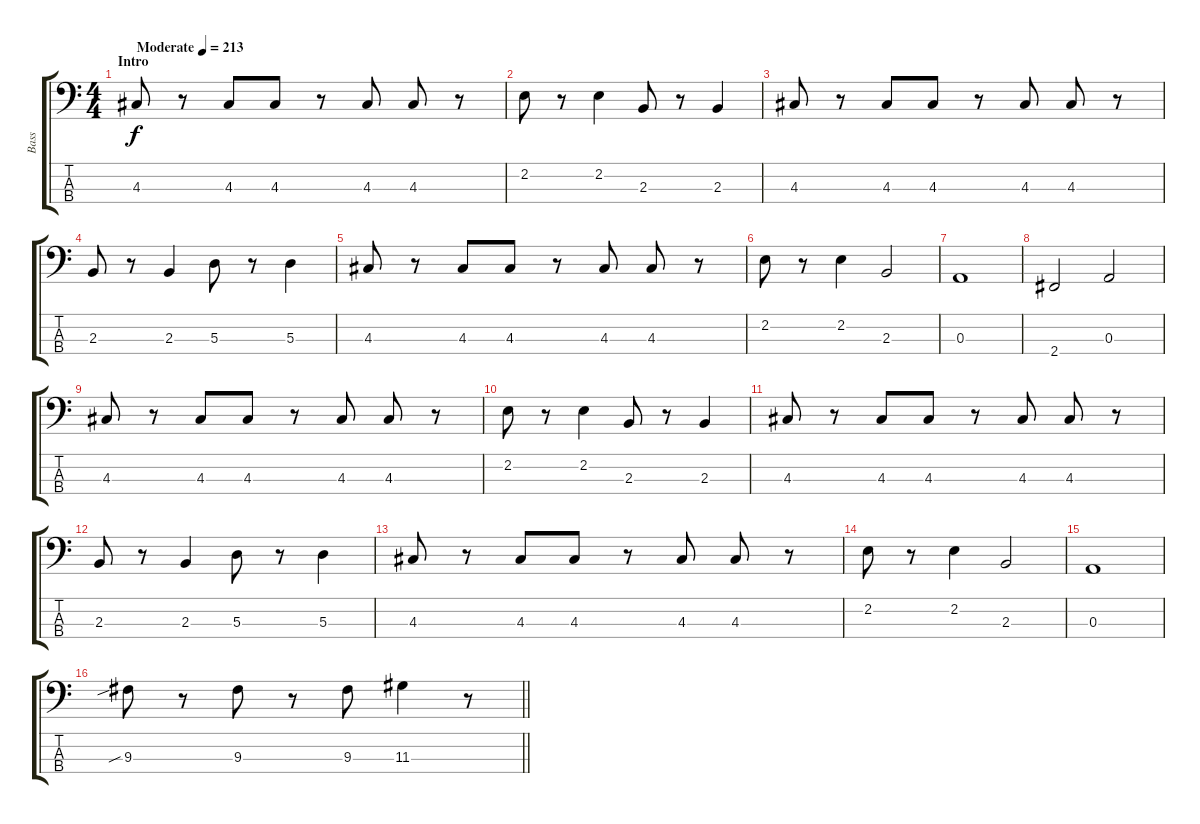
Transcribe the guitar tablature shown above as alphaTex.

\track ("Bass" "Bass") {instrument electricbassfinger}
\staff {score tabs}
\tuning (G2 D2 A1 E1) {hide}
\ts (4 4)
\section ("" "Intro")
\tempo (213 "Moderate")
\clef f4
\ks c
4.3.8{dy f instrument electricbassfinger} r.8 4.3.8 4.3.8 r.8 4.3.8 4.3.8 r.8 |
2.2.8 r.8 2.2.4 2.3.8 r.8 2.3.4 |
4.3.8 r.8 4.3.8 4.3.8 r.8 4.3.8 4.3.8 r.8 |
2.3.8 r.8 2.3.4 5.3.8 r.8 5.3.4 |
4.3.8 r.8 4.3.8 4.3.8 r.8 4.3.8 4.3.8 r.8 |
2.2.8 r.8 2.2.4 2.3.2 |
0.3.1 |
2.4.2 0.3.2 |
4.3.8 r.8 4.3.8 4.3.8 r.8 4.3.8 4.3.8 r.8 |
2.2.8 r.8 2.2.4 2.3.8 r.8 2.3.4 |
4.3.8 r.8 4.3.8 4.3.8 r.8 4.3.8 4.3.8 r.8 |
2.3.8 r.8 2.3.4 5.3.8 r.8 5.3.4 |
4.3.8 r.8 4.3.8 4.3.8 r.8 4.3.8 4.3.8 r.8 |
2.2.8 r.8 2.2.4 2.3.2 |
0.3.1 |
\barLineRight lightlight
9.3{sib}.8 r.8 9.3.8 r.8 9.3.8 11.3.4 r.8
